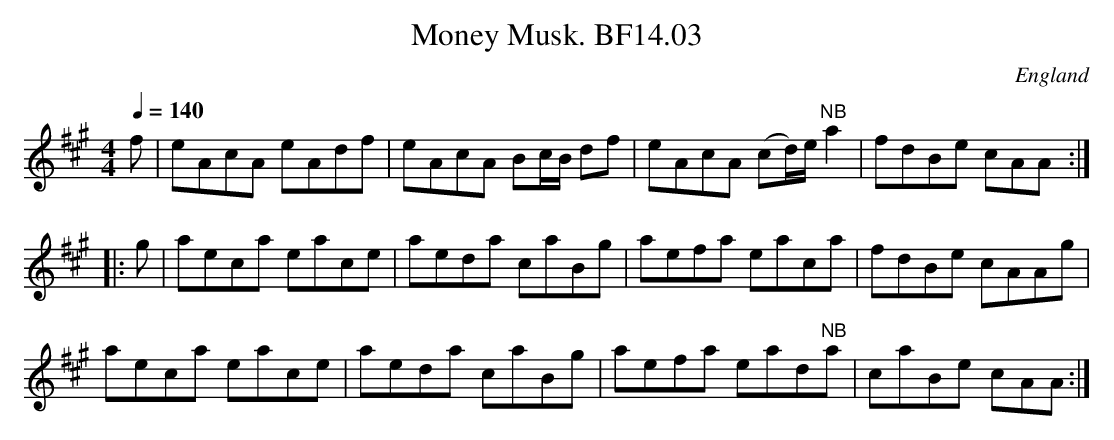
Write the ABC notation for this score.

X:1
T:Money Musk. BF14.03
L:1/8
M:4/4
O:England
Q:1/4=140
K:A maj
f|eAcA eAdf|eAcA Bc/B/ df|eAcA (cd/)e/"^NB"a2|fdBe cAA:|!
|:g|aeca eace|aeda caBg|aefa eaca|fdBe cAAg|!
aeca eace|aeda caBg|aefa ead"^NB"a|caBe cAA:|
